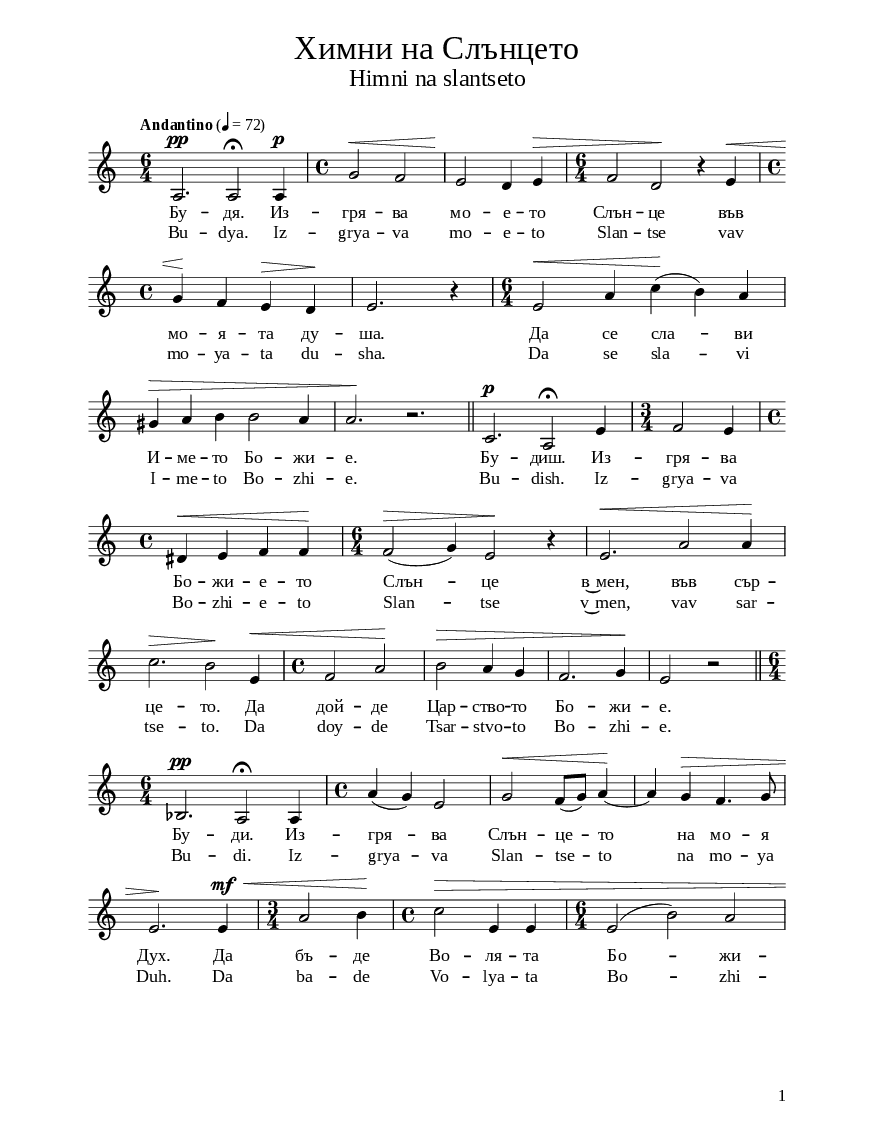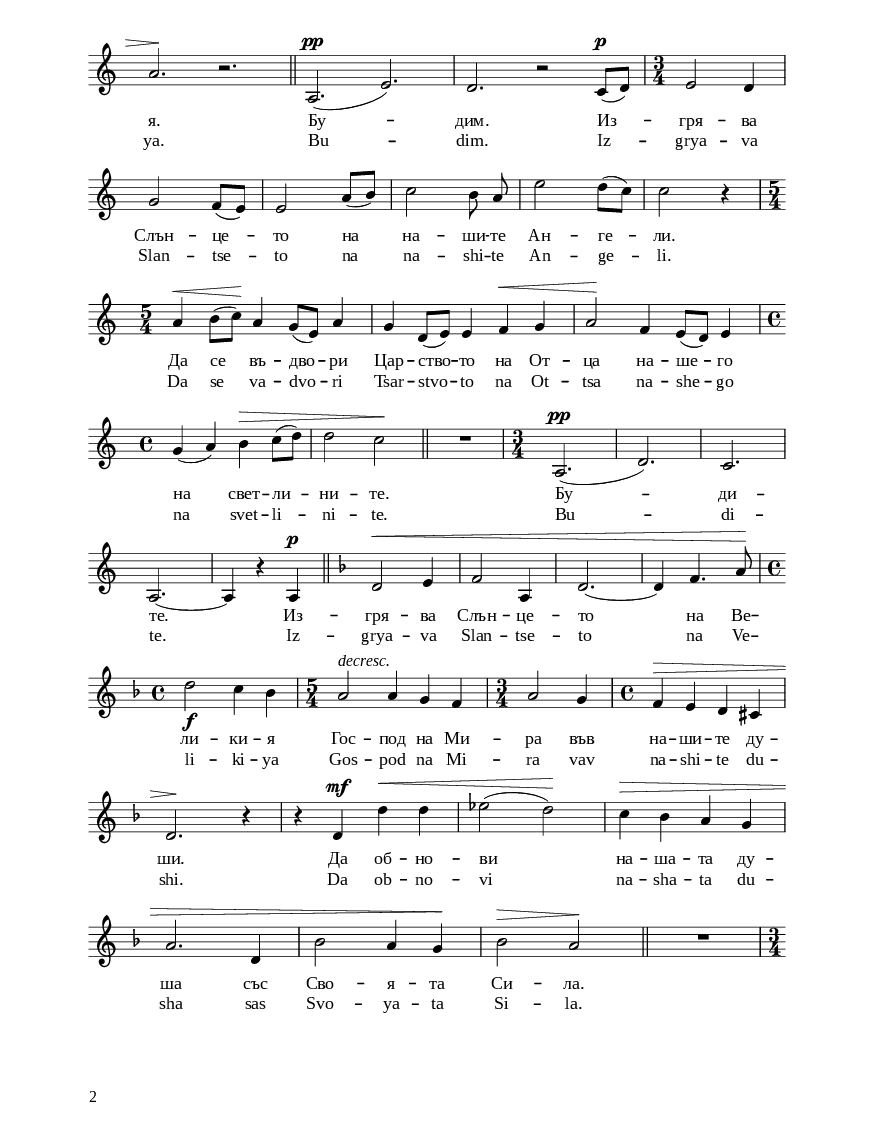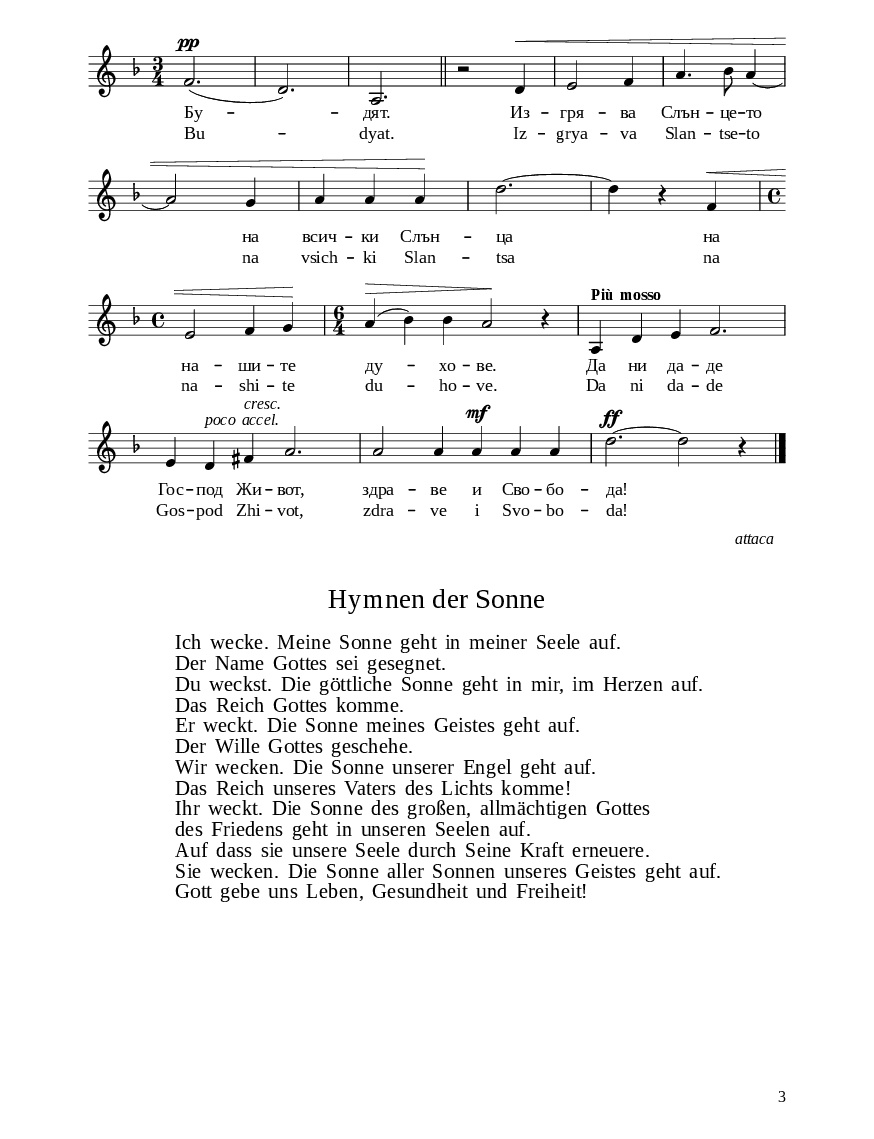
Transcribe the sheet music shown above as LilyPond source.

\version "2.22.1"

% include paper part and global functions
\include "include/globals.ily"

\bookpart {
  \include "include/bookpart-paper.ily"
  \score {
    \include "include/score-layout.ily"

    \new Voice \relative c' {
     \clef treble
      \key c \major
      \time 6/4
      \tempoFunc "Andantino" 4 "72"
      \autoBeamOff
    a2.^\pp  a2 ^\fermata  a4^\p | % 2
  \time 4/4  | % 2
   g'2^\<  f2 | % 3
   e2 \!  d4  e4^\> | % 4
  \time 6/4  | % 4
   f2  d2 \! r4  
   \override Hairpin #'to-barline = ##f
   \override Hairpin #'after-line-breaking = ##t 
   e4^\< \break | % 5
   
  \time 4/4  | % 5
   g4 \! f4  e4^\>  d4  \! | % 6
   e2. r4 | % 7
  \time 6/4  | % 7
   e2^\<  a4  c4 ( \!  b4 )
   a4 \break | % 8
   gis4^\>  a4  b4  b2  a4
  | % 9
   a2. \! r2. \bar "||"
   c,2.^\p  a2 ^\fermata  e'4 | % 11
  \time 3/4  | % 11
   f2  e4 \break | % 12
    \time 4/4  | % 12
   dis4^\<  e4  f4  f4 \! | % 13
  \time 6/4  | % 13
   f2 (^\>  g4 )  e2 \! r4 | % 14
   e2.^\<  a2  a4 \! \break | % 15
   c2.^\>  b2 \! e,4^\< | % 16
  \time 4/4  | % 16
   f2  a2  \! | % 17
   b2^\>  a4  g4 | % 18
   f2.  g4  \! | % 19
   e2 r2 \bar "||"
  \break | 
  \time 6/4  | 
   bes2.^\pp  a2 ^\fermata  a4 | % 21
  \time 4/4  | % 21
   a'4 (  g4 )  e2 | % 22
   g2^\<  f8 ( [  g8 ) ]  a4 ~ \! | % 23
   a4  g4^\>  f4.  g8 \break | % 24
   e2.  \! e4 \mf ^\< | % 25
  \time 3/4  | % 25
   a2  b4 \! | % 26
  \time 4/4  | % 26
   c2^\>  e,4  e4 | % 27
  \time 6/4  | % 27
   e2 (  b'2 )  a2 \break | % 28
   a2. \! r2. \bar "||"
   a,2. (^\pp  e'2. ) |
   d2. r2  c8 ( [^\p  d8 ) ] | % 31
  \time 3/4  | % 31
   e2  d4  | % 32
     \break g2  f8 ( [  e8 ) ] | % 33
   e2  a8 ( [  b8 ) ] | % 34
   c2  b8  a8 | % 35
   e'2  d8 ( [  c8 ) ] | % 36
   c2 r4 \break | % 37
  \time 5/4  | % 37
   a4^\<  b8 ( [  c8 ) ] \!  a4
   g8 ( [  e8 ) ]  a4 | % 38
   g4  d8 ( [  e8 ) ]  e4  f4
  ^\<  g4 | % 39
   a2  \! f4  e8 ( [  d8 ) ] 
  e4 \break | 
  \time 4/4  |
   g4 (  a4 )  b4^\>  c8 ( [
   d8 ) ] | % 41
   d2  c2 \! \bar "||"
  R1 | % 43
  \time 3/4  | % 43
   a,2.^\pp ( | % 44
   d2. ) | % 45
   c2. \break | % 46
    a2. ~ | % 47
   a4 r4  a4^\p \bar "||"
  \key d \minor | % 48
   d2^\<  e4 | % 49
   f2  a,4 |
   d2. ~ | % 51
   d4  f4.  a8 \! \break | % 52
  \time 4/4  | % 52
   d2  \f  c4  bes4 | % 53
  \time 5/4  | % 53
   a2 ^\markup \italic "decresc."  a4  g4  f4 | % 54
  \time 3/4  | % 54
   a2  g4 | % 55
  \time 4/4  | % 55
   f4^\>  e4  d4  cis4 \break | % 56
   d2.  \! r4 | % 57
  r4  d4 ^\mf  d'4 ^\<  d4 | % 58
   es2 (  d2 ) \! | % 59
   c4  ^\>  bes4  a4  g4
  \break | 
   a2.  d,4 | % 61
   bes'2  a4  g4 \! | % 62
   bes2 ^\>  a2 ^\! \bar "||"
  R1 \break | % 64
  
   \time 3/4  | % 64
   f2.^\pp ( | % 65
   d2. ) | % 66
   a2. \bar "||"
  r2  d4 ^\< | % 68
   e2  f4 | % 69
   a4.  bes8  a4 ~  | \break 
 
   a2  g4 | % 71
   a4  a4  a4 \! | % 72
   d2. ~  | % 73
   d4 r4  f,4 ^\< \break | % 74
  \time 4/4  | % 74
   e2  f4  g4  \! | % 75
  \time 6/4  | % 75
   a4 ( ^\>  bes4 )  bes4  a2  \!
  r4 | % 76
   a,4 ^\markup{ \bold {Più mosso} }  d4  e4
   f2. \break | % 77
   e4  d4 ^\markup{ \italic {poco accel.} } 
  fis4 ^\markup \italic "cresc."  a2. | % 78
   a2  a4  a4 ^\mf  a4  a4 | % 79
   d2. ~ ^\ff  d2 r4 \bar "|."
  }

  \addlyrics { Бу -- дя. Из -- гря -- ва мо -- е --
  то Слън -- це във мо -- я -- та ду
  -- ша. Да се сла  -- ви И -- ме --
  то Бо -- жи -- е. Бу -- диш. Из --
  гря -- ва Бо -- жи -- е -- то Слън 
  -- це в~мен, във сър -- це --
  то. Да дой -- де Цар -- ство -- то
  Бо -- жи -- е. Бу -- ди. Из -- гря
  -- ва Слън -- це -- то  на
  мо -- я Дух. Да бъ -- де Во -- ля --
  та Бо -- жи -- я. Бу -- дим.
  Из  -- гря -- ва Слън -- це --
  то на на -- ши -- те Ан -- ге
  -- ли. Да се  въ -- дво --
  ри Цар -- ство -- то на От --
  ца на -- ше -- го на  свет --
  ли -- ни -- те. Бу -- ди -- те.
   Из -- гря -- ва Слън -- це -- то
   на Ве -- ли -- ки -- я Гос --
  под на Ми -- ра във на -- ши -- те
  ду -- ши. Да об -- но -- ви  на --
  ша -- та ду -- ша със Сво -- я --
  та Си -- ла. Бу -- дят. Из --
  гря -- ва Слън -- це -- то  на
  всич -- ки Слън -- ца  на на --
  ши -- те ду -- хо -- ве. Да ни
  да -- де Гос -- под Жи -- вот, здра
  -- вe и Сво -- бо -- да!  Вяр --
  вам във Те -- бе, Гос -- по
  -- ди, Кой -- то си ми го -- во
  -- рил в‿ми -- на -- ло -- то.
  Вяр -- вам в‿Те -- бе, Гос -- по
  -- ди, Кой -- то ми го -- во --
  риш се -- га. }
    \addlyrics { Bu -- dya. Iz -- grya -- va mo -- e --
  to Slan -- tse vav mo -- ya -- ta du
  -- sha. Da se sla  -- vi I -- me --
  to Bo -- zhi -- e. Bu -- dish. Iz --
  grya -- va Bo -- zhi -- e -- to Slan 
  -- tse v~men, vav sar -- tse --
  to. Da doy -- de Tsar -- stvo -- to
  Bo -- zhi -- e. Bu -- di. Iz -- grya
  -- va Slan -- tse -- to  na
  mo -- ya Duh. Da ba -- de Vo -- lya --
  ta Bo -- zhi -- ya. Bu -- dim.
  Iz  -- grya -- va Slan -- tse --
  to na na -- shi -- te An -- ge
  -- li. Da se  va -- dvo --
  ri Tsar -- stvo -- to na Ot --
  tsa na -- she -- go na  svet --
  li -- ni -- te. Bu -- di -- te.
   Iz -- grya -- va Slan -- tse -- to
   na Ve -- li -- ki -- ya Gos --
  pod na Mi -- ra vav na -- shi -- te
  du -- shi. Da ob -- no -- vi  na --
  sha -- ta du -- sha sas Svo -- ya --
  ta Si -- la. Bu -- dyat. Iz --
  grya -- va Slan -- tse -- to  na
  vsich -- ki Slan -- tsa  na na --
  shi -- te du -- ho -- ve. Da ni
  da -- de Gos -- pod Zhi -- vot, zdra
  -- ve i Svo -- bo -- da!  }

    \header {
      title = \titleFunc "Химни на Слънцето" "Himni na slantseto"
    }

    \midi{}

  } % score

  \markup \raise #2.8 \override #'(baseline-skip . 2) {
    \column {
      \fill-line \italic { "" "" \concat {"attaca" "   " }}
    }
  }
  
  \markup \empty-one

  % include foreign translation(s) of the song
  \version "2.22.1"

\markup \fill-line { \fontsize #deTitleFontSize "Hymnen der Sonne" }
\markup \null
\markup \null
\markup \fontsize #deCoupletFontSize {
  \hspace #7
  \override #`(baseline-skip . ,deCoupletBaselineSkip)

  \column {

   \line { " "Ich wecke. Meine Sonne geht in meiner Seele auf.}

   \line { " "Der Name Gottes sei gesegnet.}

   \line { " "Du weckst. Die göttliche Sonne geht in mir, im Herzen auf.}


   \line { " "Das Reich Gottes komme.}

   \line { " "Er weckt. Die Sonne meines Geistes geht auf.}

   \line { " "Der Wille Gottes geschehe.}

   \line { " "Wir wecken. Die Sonne unserer Engel geht auf.}

   \line { " "Das Reich unseres Vaters des Lichts komme!}

   \line { " "Ihr weckt. Die Sonne des großen, allmächtigen Gottes }
            \line { " "  des Friedens geht in unseren Seelen auf.}


   \line { " "Auf dass sie unsere Seele durch Seine Kraft erneuere.}

   \line { " "Sie wecken. Die Sonne aller Sonnen unseres Geistes geht auf.}

   \line { " "Gott gebe uns Leben, Gesundheit und Freiheit!}

  }
}


} % bookpart

% Più mosso
%
